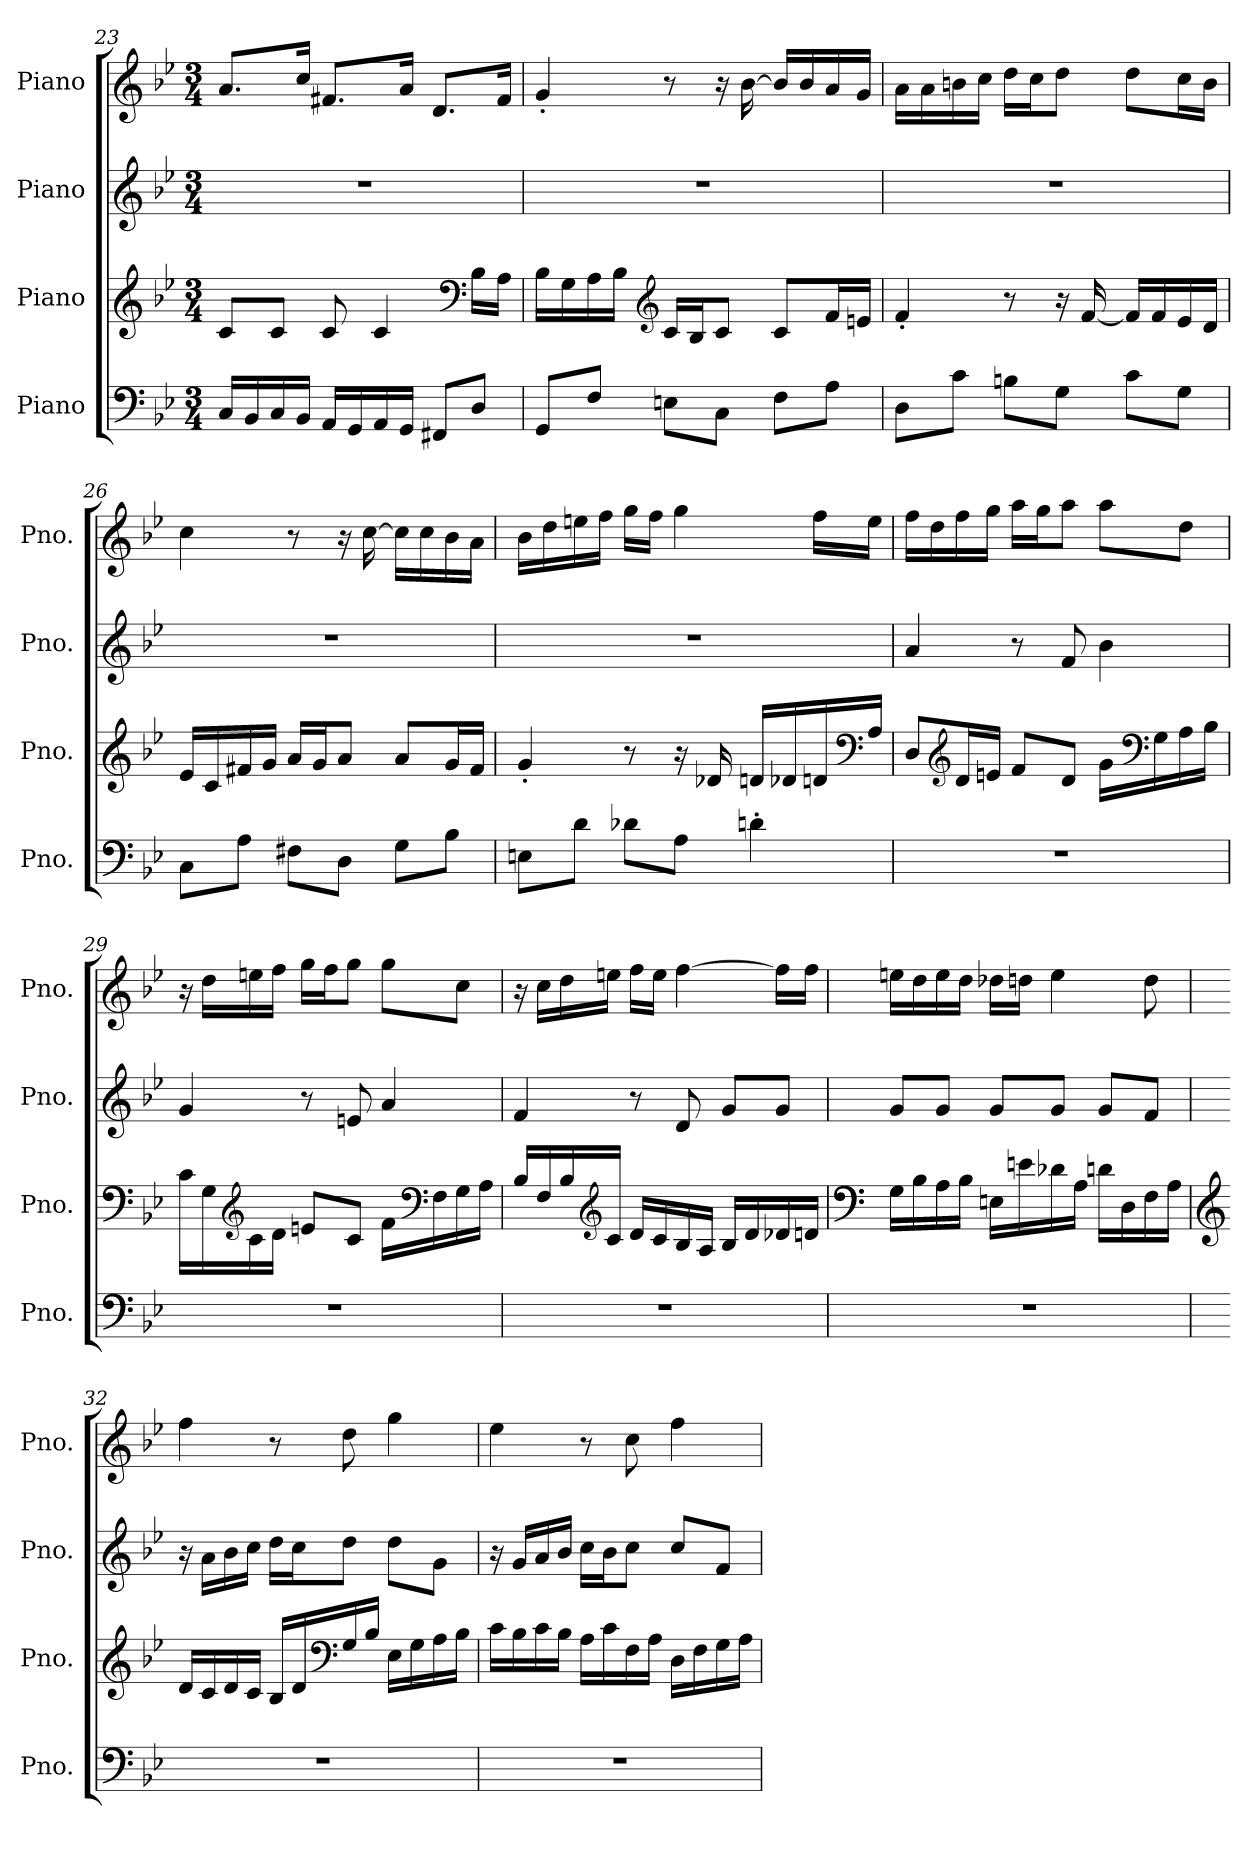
**kern	**kern	**kern	**kern
*part4	*part3	*part2	*part1
*staff4	*staff3	*staff2	*staff1
*I"Piano	*I"Piano	*I"Piano	*I"Piano
*I'Pno.	*I'Pno.	*I'Pno.	*I'Pno.
*clefF4	*clefG2	*clefG2	*clefG2
*k[b-e-]	*k[b-e-]	*k[b-e-]	*k[b-e-]
*M3/4	*M3/4	*M3/4	*M3/4
=23	=23	=23	=23
16C/LL	8c/L	2.r	8.a/L
16BB-/	.	.	.
16C/	8c/J	.	.
16BB-/JJ	.	.	16cc/Jk
16AA/LL	8c/	.	8.f#X/L
16GG/	.	.	.
16AA/	4c/	.	.
16GG/JJ	.	.	16a/Jk
8FF#X/L	.	.	8.d/L
*	*clefF4	*	*
8D/J	16B-\LL	.	.
.	16A\JJ	.	16f#/Jk
!!LO:LB:g=z
=24	=24	=24	=24
8GG/L	16B-\LL	2.r	4g'/
.	16G\	.	.
8F/J	16A\	.	.
.	16B-\JJ	.	.
*	*clefG2	*	*
8En\L	16c/LL	.	8r
.	16B-/J	.	.
8C\J	8c/J	.	16r
.	.	.	[16b-\
8F\L	8c/L	.	16b-/LL]
.	.	.	16b-/
8A\J	16f/L	.	16a/
.	16en/JJ	.	16g/JJ
=25	=25	=25	=25
8D\L	4f'/	2.r	16a\LL
.	.	.	16a\
8c\J	.	.	16bn\
.	.	.	16cc\JJ
8Bn\L	8r	.	16dd\LL
.	.	.	16cc\J
8G\J	16r	.	8dd\J
.	[16f/	.	.
8c\L	16f/LL]	.	8dd\L
.	16f/	.	.
8G\J	16e-/	.	16cc\L
.	16d/JJ	.	16b\JJ
=26	=26	=26	=26
8C\L	16e-/LL	2.r	4cc\
.	16c/	.	.
8A\J	16f#X/	.	.
.	16g/JJ	.	.
8F#X\L	16a/LL	.	8r
.	16g/J	.	.
8D\J	8a/J	.	16r
.	.	.	[16cc\
8G\L	8a/L	.	16cc\LL]
.	.	.	16cc\
8B-\J	16g/L	.	16b-\
.	16f#/JJ	.	16a\JJ
!!LO:LB:g=z
=27	=27	=27	=27
8En\L	4g'/	2.r	16b-\LL
.	.	.	16dd\
8d\J	.	.	16een\
.	.	.	16ff\JJ
8d-X\L	8r	.	16gg\LL
.	.	.	16ff\JJ
8A\J	16r	.	4gg\
.	16d-X/	.	.
4dn'\	16dn/LL	.	.
.	16d-X/	.	.
.	16dn/	.	16ff\LL
*	*clefF4	*	*
.	16A/JJ	.	16ee\JJ
=28	=28	=28	=28
2.r	8D/L	4a/	16ff\LL
.	.	.	16dd\
*	*clefG2	*	*
.	16d/L	.	16ff\
.	16en/JJ	.	16gg\JJ
.	8f/L	8r	16aa\LL
.	.	.	16gg\J
.	8d/J	8f/	8aa\J
.	16g\LL	4b-\	8aa\L
*	*clefF4	*	*
.	16G\	.	.
.	16A\	.	8dd\J
.	16B-\JJ	.	.
!!LO:PB:g=z
=29	=29	=29	=29
2.r	16c\LL	4g/	16r
.	16G\	.	16dd\LL
*	*clefG2	*	*
.	16c\	.	16een\
.	16d\JJ	.	16ff\JJ
.	8en/L	8r	16gg\LL
.	.	.	16ff\J
.	8c/J	8en/	8gg\J
.	16f\LL	4a/	8gg\L
*	*clefF4	*	*
.	16F\	.	.
.	16G\	.	8cc\J
.	16A\JJ	.	.
=30	=30	=30	=30
2.r	16B-/LL	4f/	16r
.	16F/	.	16cc\LL
.	16B-/	.	16dd\
*	*clefG2	*	*
.	16c/JJ	.	16een\JJ
.	16d/LL	8r	16ff\LL
.	16c/	.	16ee\JJ
.	16B-/	8d/	[4ff\
.	16A/JJ	.	.
.	16B-/LL	8g/L	.
.	16d/	.	.
.	16d-X/	8g/J	16ff\LL]
.	16dn/JJ	.	16ff\JJ
!!LO:LB:g=z
=31	=31	=31	=31
*	*clefF4	*	*
2.r	16G\LL	8g/L	16een\LL
.	16B-\	.	16dd\
.	16A\	8g/J	16ee\
.	16B-\JJ	.	16dd\JJ
.	16En\LL	8g/L	16dd-X\LL
.	16en\	.	16ddn\JJ
.	16d-X\	8g/J	4ee\
.	16A\JJ	.	.
.	16dn\LL	8g/L	.
.	16D\	.	.
.	16F\	8f/J	8dd\
.	16A\JJ	.	.
=32	=32	=32	=32
*	*clefG2	*	*
2.r	16d/LL	16r	4ff\
.	16c/	16a\LL	.
.	16d/	16b-\	.
.	16c/JJ	16cc\JJ	.
.	16B-/LL	16dd\LL	8r
.	16d/	16cc\J	.
*	*clefF4	*	*
.	16G/	8dd\J	8dd\
.	16B-/JJ	.	.
.	16E-\LL	8dd\L	4gg\
.	16G\	.	.
.	16A\	8g\J	.
.	16B-\JJ	.	.
=33	=33	=33	=33
2.r	16c\LL	16r	4ee-\
.	16B-\	16g/LL	.
.	16c\	16a/	.
.	16B-\JJ	16b-/JJ	.
.	16A\LL	16cc\LL	8r
.	16c\	16b-\J	.
.	16F\	8cc\J	8cc\
.	16A\JJ	.	.
.	16D\LL	8cc/L	4ff\
.	16F\	.	.
.	16G\	8f/J	.
.	16A\JJ	.	.
=	=	=	=
*-	*-	*-	*-
